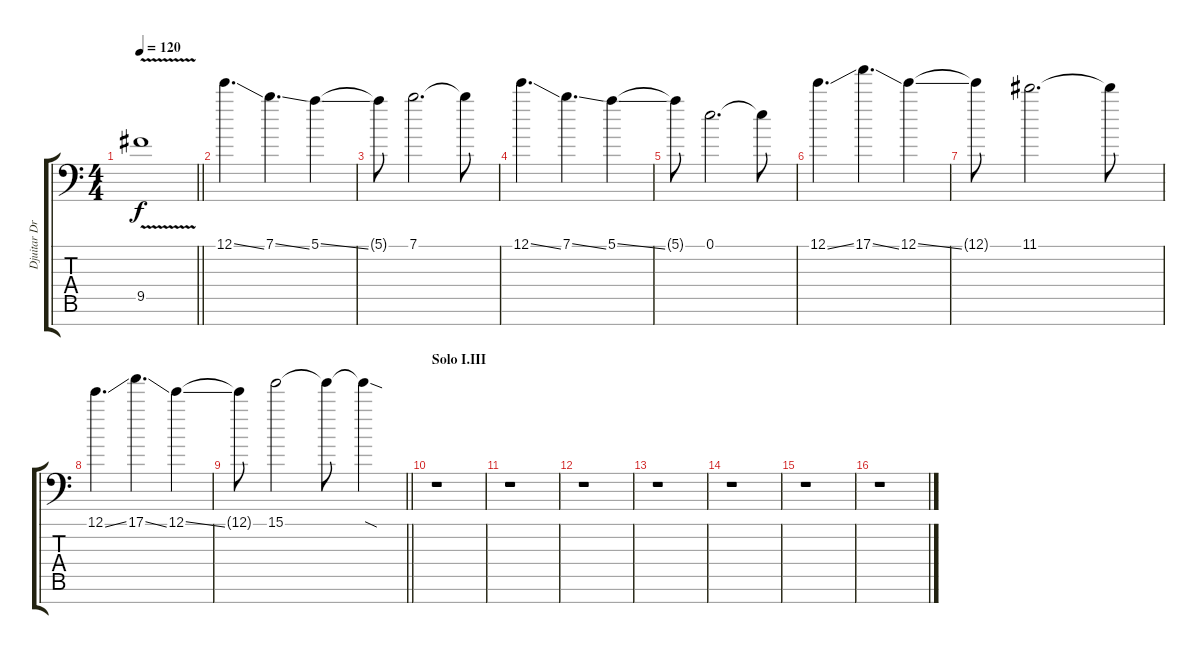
\track ("Djuitar Dropped A" "Djuitar Dr") {instrument distortionguitar}
\staff {score tabs}
\tuning (E4 B3 G3 D3 A2 E2 A1) {hide}
\ts (4 4)
\tempo 120
\clef f4
\barLineRight lightlight
\ks c
9.5{v t}.1{dy f} |
12.1{ss}.4{d} 7.1{ss}.4{d} 5.1{ss}.4 |
5.1{t}.8 7.1.2{d} 7.1{t}.8 |
12.1{ss}.4{d} 7.1{ss}.4{d} 5.1{ss}.4 |
5.1{t}.8 0.1.2{d} 0.1{t}.8 |
12.1{ss}.4{d} 17.1{ss}.4{d} 12.1{ss}.4 |
12.1{t}.8 11.1.2{d} 11.1{t}.8 |
12.1{ss}.4{d} 17.1{ss}.4{d} 12.1{ss}.4 |
\barLineRight lightlight
12.1{t}.8 15.1.2 15.1{t}.8 15.1{sod t}.4 |
\section ("" "Solo I.III")
r.1 |
r.1 |
r.1 |
r.1 |
r.1 |
r.1 |
r.1
